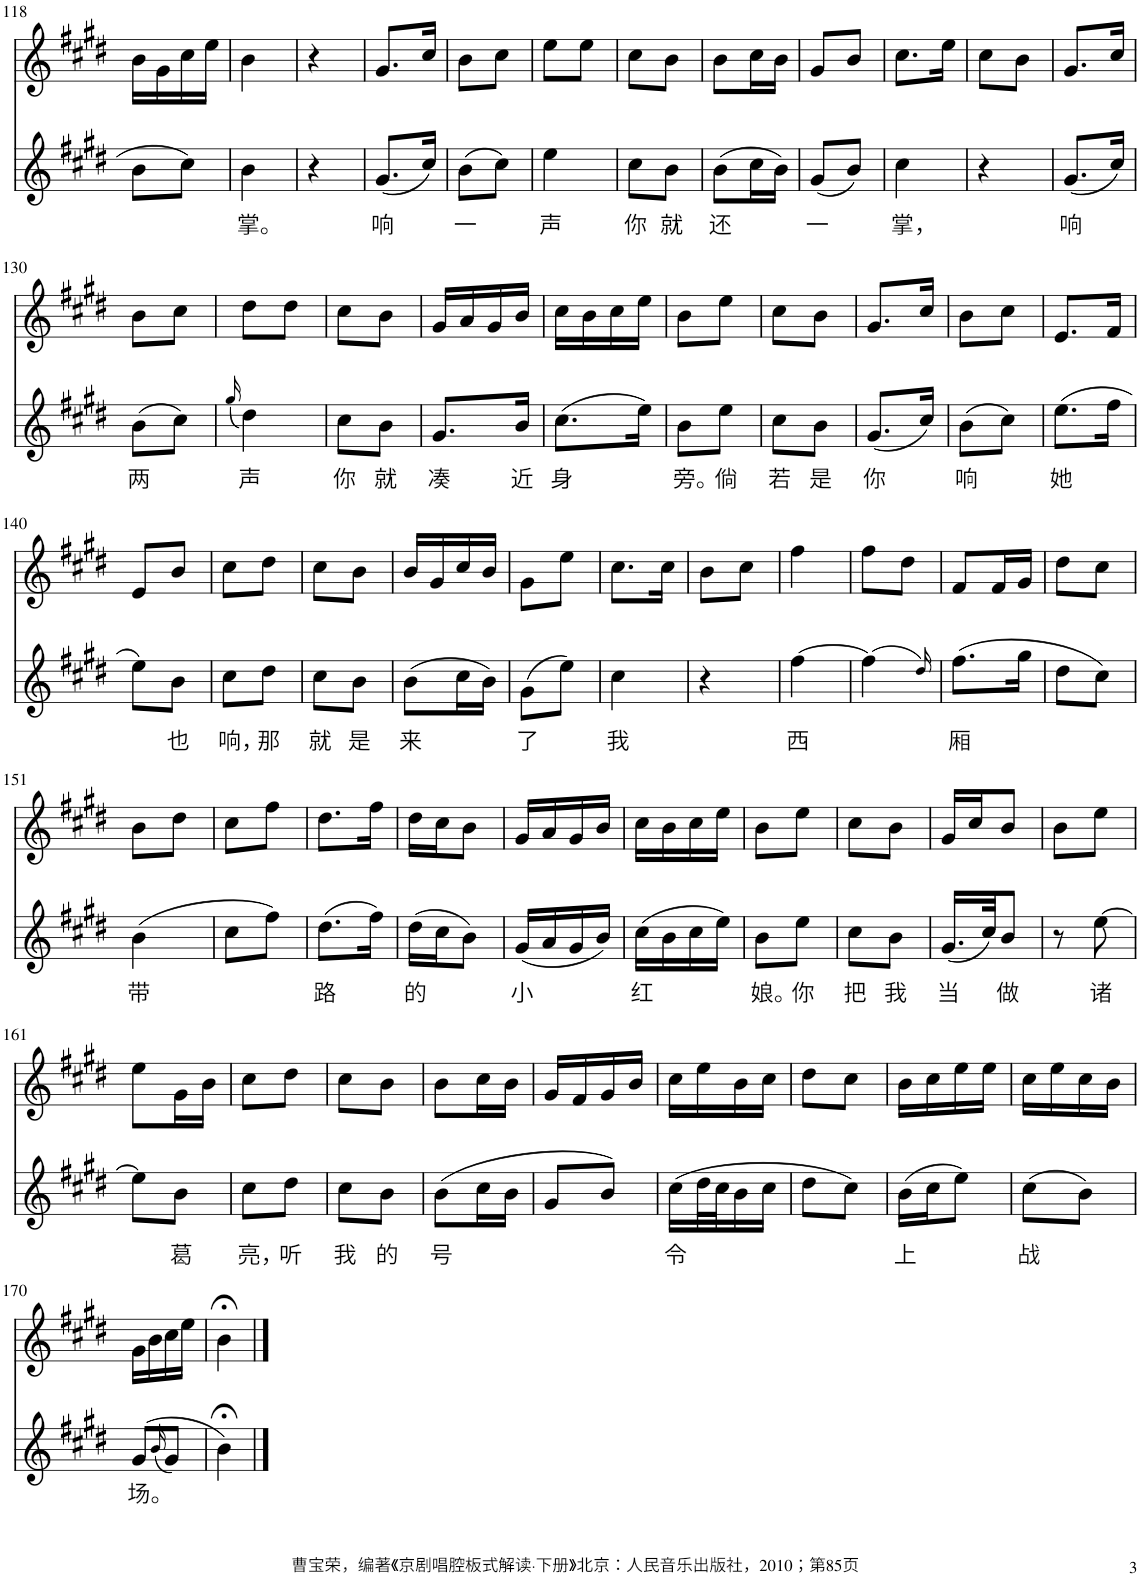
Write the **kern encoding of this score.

**kern	**text	**kern
*part2	*part2	*part1
*staff2	*staff2	*staff1
*I"Piano	*	*I"Piano
*I'Pno	*	*I'Pno
!!LO:PB:g=z
*clefG2	*	*clefG2
*k[f#c#g#d#]	*	*k[f#c#g#d#]
*M1/4	*	*M1/4
=118	=118	=118
8b\L	.	16b\LL
.	.	16g#\
8cc#\J	.	16cc#\
.	.	16ee\JJ
=119	=119	=119
!	!LO:LY:b	!
4b\	掌。	4b\
=120	=120	=120
4r	.	4r
=121	=121	=121
!	!LO:LY:b	!
(8.g#/L	响	8.g#/L
16cc#/Jk)	.	16cc#/Jk
=122	=122	=122
!	!LO:LY:b	!
(8b\L	一	8b\L
8cc#\J)	.	8cc#\J
=123	=123	=123
!	!LO:LY:b	!
4ee\	声	8ee\L
.	.	8ee\J
=124	=124	=124
!	!LO:LY:b	!
8cc#\L	你	8cc#\L
!	!LO:LY:b	!
8b\J	就	8b\J
=125	=125	=125
!	!LO:LY:b	!
(8b\L	还	8b\L
16cc#\L	.	16cc#\L
16b\JJ)	.	16b\JJ
=126	=126	=126
!	!LO:LY:b	!
(8g#/L	一	8g#/L
8b/J)	.	8b/J
=127	=127	=127
!	!LO:LY:b	!
4cc#\	掌，	8.cc#\L
.	.	16ee\Jk
=128	=128	=128
4r	.	8cc#\L
.	.	8b\J
=129	=129	=129
!	!LO:LY:b	!
(8.g#/L	响	8.g#/L
16cc#/Jk)	.	16cc#/Jk
!!LO:LB:g=z
=130	=130	=130
!	!LO:LY:b	!
(8b\L	两	8b\L
8cc#\J)	.	8cc#\J
=131	=131	=131
(16qgg#/	.	.
!	!LO:LY:b	!
4dd#\)	声	8dd#\L
.	.	8dd#\J
=132	=132	=132
!	!LO:LY:b	!
8cc#\L	你	8cc#\L
!	!LO:LY:b	!
8b\J	就	8b\J
=133	=133	=133
!	!LO:LY:b	!
8.g#/L	凑	16g#/LL
.	.	16a/
.	.	16g#/
!	!LO:LY:b	!
16b/Jk	近	16b/JJ
=134	=134	=134
!	!LO:LY:b	!
(8.cc#\L	身	16cc#\LL
.	.	16b\
.	.	16cc#\
16ee\Jk)	.	16ee\JJ
=135	=135	=135
!	!LO:LY:b	!
8b\L	旁。	8b\L
!	!LO:LY:b	!
8ee\J	倘	8ee\J
=136	=136	=136
!	!LO:LY:b	!
8cc#\L	若	8cc#\L
!	!LO:LY:b	!
8b\J	是	8b\J
=137	=137	=137
!	!LO:LY:b	!
(8.g#/L	你	8.g#/L
16cc#/Jk)	.	16cc#/Jk
=138	=138	=138
!	!LO:LY:b	!
(8b\L	响	8b\L
8cc#\J)	.	8cc#\J
=139	=139	=139
!	!LO:LY:b	!
(8.ee\L	她	8.e/L
16ff#\Jk	.	16f#/Jk
!!LO:LB:g=z
=140	=140	=140
8ee\L)	.	8e/L
!	!LO:LY:b	!
8b\J	也	8b/J
=141	=141	=141
!	!LO:LY:b	!
8cc#\L	响，	8cc#\L
!	!LO:LY:b	!
8dd#\J	那	8dd#\J
=142	=142	=142
!	!LO:LY:b	!
8cc#\L	就	8cc#\L
!	!LO:LY:b	!
8b\J	是	8b\J
=143	=143	=143
!	!LO:LY:b	!
(8b\L	来	16b/LL
.	.	16g#/
16cc#\L	.	16cc#/
16b\JJ)	.	16b/JJ
=144	=144	=144
!	!LO:LY:b	!
(8g#\L	了	8g#\L
8ee\J)	.	8ee\J
=145	=145	=145
!	!LO:LY:b	!
4cc#\	我	8.cc#\L
.	.	16cc#\Jk
=146	=146	=146
4r	.	8b\L
.	.	8cc#\J
=147	=147	=147
!	!LO:LY:b	!
[4ff#\	西	4ff#\
=148	=148	=148
(4ff#\]	.	8ff#\L
.	.	8dd#\J
16qdd#/)	.	.
=149	=149	=149
!	!LO:LY:b	!
(8.ff#\L	厢	8f#/L
.	.	16f#/L
16gg#\Jk	.	16g#/JJ
=150	=150	=150
8dd#\L	.	8dd#\L
8cc#\J)	.	8cc#\J
!!LO:LB:g=z
=151	=151	=151
!	!LO:LY:b	!
(4b\	带	8b\L
.	.	8dd#\J
=152	=152	=152
8cc#\L	.	8cc#\L
8ff#\J)	.	8ff#\J
=153	=153	=153
!	!LO:LY:b	!
(8.dd#\L	路	8.dd#\L
16ff#\Jk)	.	16ff#\Jk
=154	=154	=154
!	!LO:LY:b	!
(16dd#\LL	的	16dd#\LL
16cc#\J	.	16cc#\J
8b\J)	.	8b\J
=155	=155	=155
!	!LO:LY:b	!
(16g#/LL	小	16g#/LL
16a/	.	16a/
16g#/	.	16g#/
16b/JJ)	.	16b/JJ
=156	=156	=156
!	!LO:LY:b	!
(16cc#\LL	红	16cc#\LL
16b\	.	16b\
16cc#\	.	16cc#\
16ee\JJ)	.	16ee\JJ
=157	=157	=157
!	!LO:LY:b	!
8b\L	娘。	8b\L
!	!LO:LY:b	!
8ee\J	你	8ee\J
=158	=158	=158
!	!LO:LY:b	!
8cc#\L	把	8cc#\L
!	!LO:LY:b	!
8b\J	我	8b\J
=159	=159	=159
!	!LO:LY:b	!
(16.g#/LL	当	16g#/LL
.	.	16cc#/J
32cc#/JK)	.	.
!	!LO:LY:b	!
8b/J	做	8b/J
=160	=160	=160
8r	.	8b\L
!	!LO:LY:b	!
[8ee\	诸	8ee\J
!!LO:LB:g=z
=161	=161	=161
8ee\L]	.	8ee\L
!	!LO:LY:b	!
8b\J	葛	16g#\L
.	.	16b\JJ
=162	=162	=162
!	!LO:LY:b	!
8cc#\L	亮，	8cc#\L
!	!LO:LY:b	!
8dd#\J	听	8dd#\J
=163	=163	=163
!	!LO:LY:b	!
8cc#\L	我	8cc#\L
!	!LO:LY:b	!
8b\J	的	8b\J
=164	=164	=164
!	!LO:LY:b	!
(8b\L	号	8b\L
16cc#\L	.	16cc#\L
16b\JJ	.	16b\JJ
=165	=165	=165
8g#/L	.	16g#/LL
.	.	16f#/
8b/J)	.	16g#/
.	.	16b/JJ
=166	=166	=166
!	!LO:LY:b	!
(16cc#\LL	令	16cc#\LL
32dd#\L	.	16ee\
32cc#\J	.	.
16b\	.	16b\
16cc#\JJ	.	16cc#\JJ
=167	=167	=167
8dd#\L	.	8dd#\L
8cc#\J)	.	8cc#\J
=168	=168	=168
!	!LO:LY:b	!
(16b\LL	上	16b\LL
16cc#\J	.	16cc#\
8ee\J)	.	16ee\
.	.	16ee\JJ
=169	=169	=169
!	!LO:LY:b	!
(8cc#\L	战	16cc#\LL
.	.	16ee\
8b\J)	.	16cc#\
.	.	16b\JJ
!!LO:LB:g=z
=170	=170	=170
!	!LO:LY:b	!
(8g#/L	场。	16g#\LL
.	.	16b\
(16qb/	.	.
8g#/J)	.	16cc#\
.	.	16ee\JJ
=171	=171	=171
4b;<\)	.	4b;<\
==	==	==
*-	*-	*-
